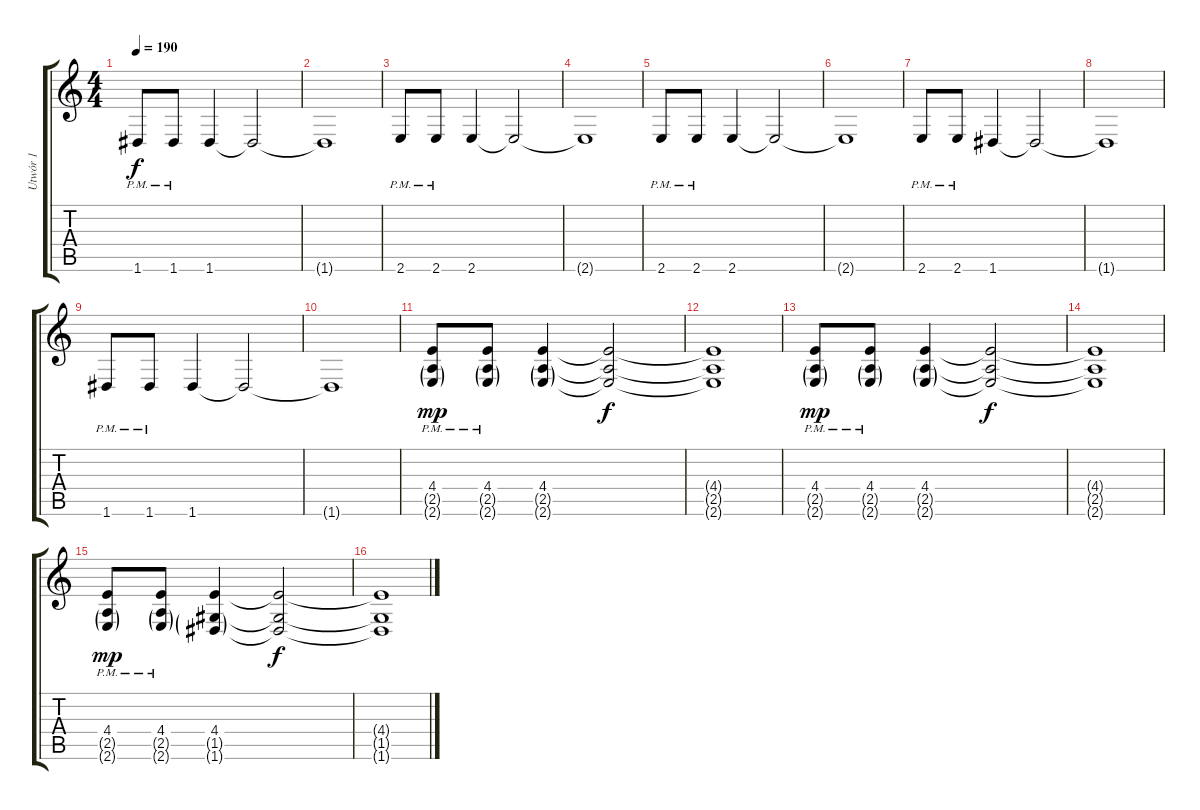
\track ("Utwór 1" "Utwór 1") {instrument distortionguitar}
\staff {score tabs}
\tuning (D4 A3 F3 C3 G2 D2) {hide}
\ts (4 4)
\tempo 190
\clef g2
\ks c
1.6{pm}.8{dy f} 1.6{pm}.8 1.6.4 1.6{t}.2 |
1.6{t}.1 |
2.6{pm}.8 2.6{pm}.8 2.6.4 2.6{t}.2 |
2.6{t}.1 |
2.6{pm}.8 2.6{pm}.8 2.6.4 2.6{t}.2 |
2.6{t}.1 |
2.6{pm}.8 2.6{pm}.8 1.6.4 1.6{t}.2 |
1.6{t}.1 |
1.6{pm}.8 1.6{pm}.8 1.6.4 1.6{t}.2 |
1.6{t}.1 |
(4.4 2.5{g pm} 2.6{g pm}).8{dy mp} (4.4 2.5{g pm} 2.6{g pm}).8 (4.4 2.5{g} 2.6{g}).4 (4.4{t} 2.5{t} 2.6{t}).2{dy f} |
(4.4{t} 2.5{t} 2.6{t}).1 |
(4.4 2.5{g pm} 2.6{g pm}).8{dy mp} (4.4 2.5{g pm} 2.6{g pm}).8 (4.4 2.5{g} 2.6{g}).4 (4.4{t} 2.5{t} 2.6{t}).2{dy f} |
(4.4{t} 2.5{t} 2.6{t}).1 |
(4.4 2.5{g pm} 2.6{g pm}).8{dy mp} (4.4 2.5{g pm} 2.6{g pm}).8 (4.4 1.5{g} 1.6{g}).4 (4.4{t} 1.5{t} 1.6{t}).2{dy f} |
(4.4{t} 1.5{t} 1.6{t}).1
